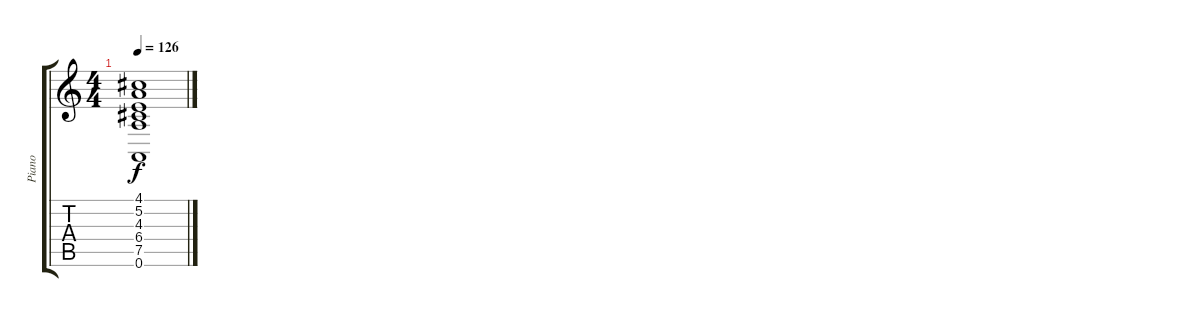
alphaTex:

\track ("Piano" "Piano") {instrument acousticgrandpiano}
\staff {score tabs}
\tuning (A4 E4 C4 G3 D3 A2) {hide}
\ts (4 4)
\tempo 126
\clef g2
\ks c
(4.1{t} 5.2{t} 4.3{t} 6.4{t} 7.5{t} 0.6{t}).1{dy f}
